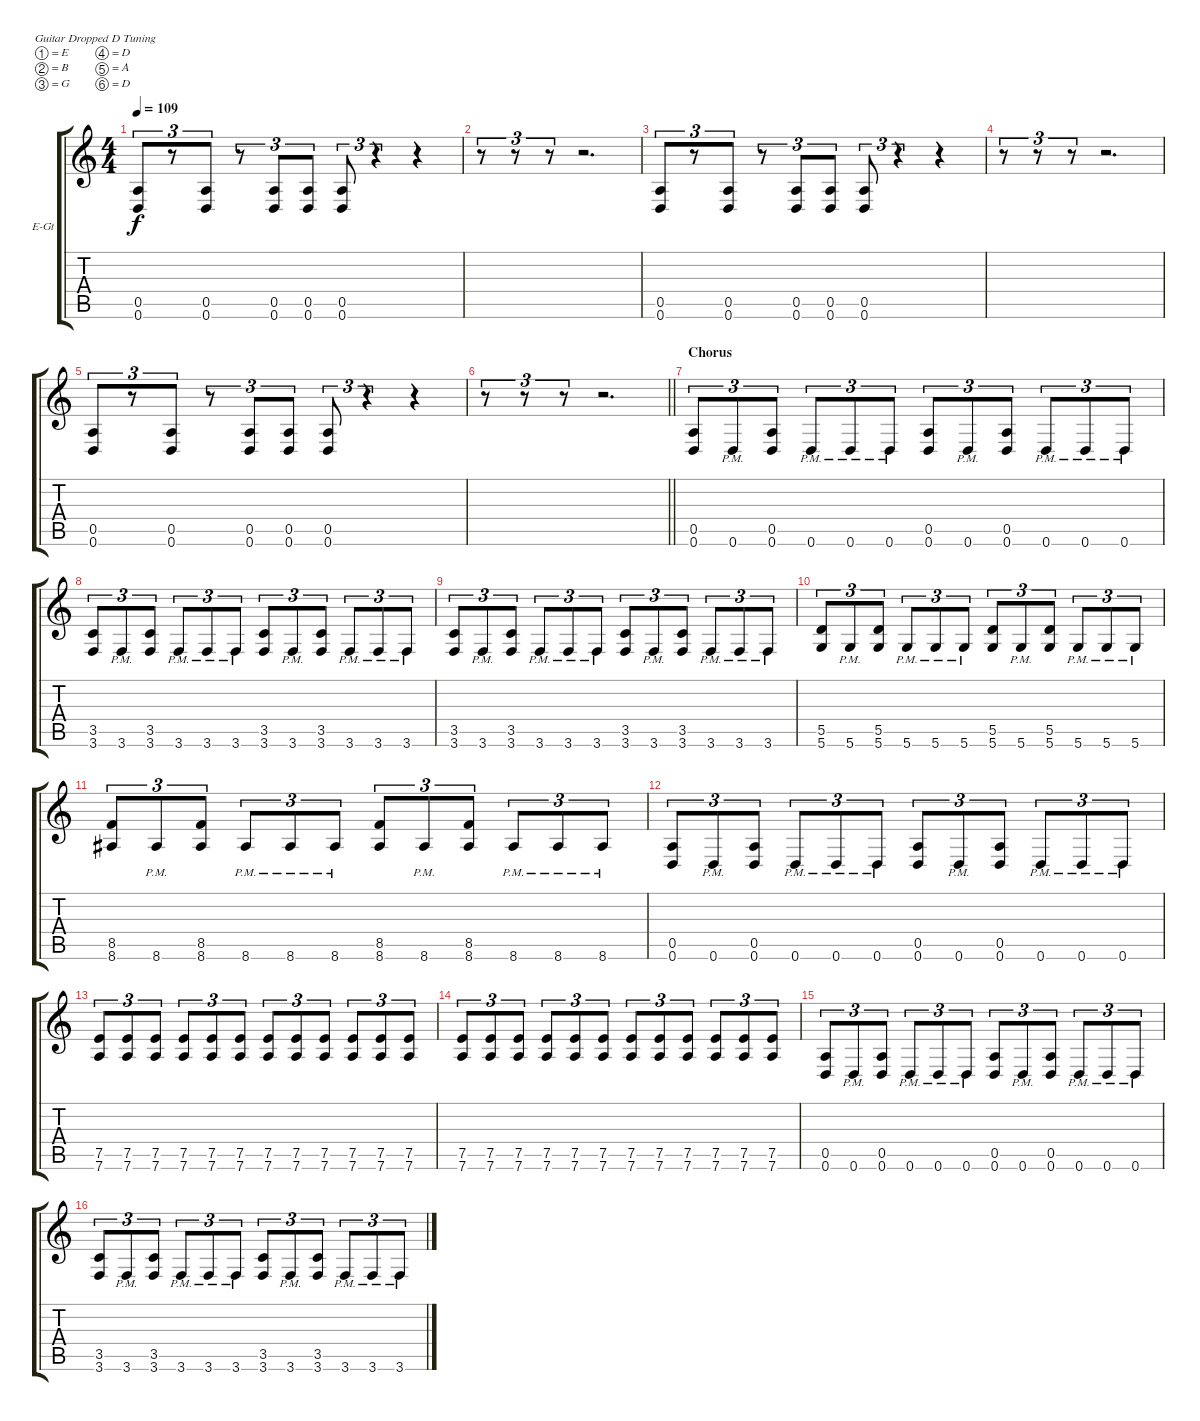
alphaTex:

\bracketExtendMode groupsimilarinstruments
\firstSystemTrackNameOrientation horizontal
\otherSystemsTrackNameOrientation horizontal
\track ("Guitar 1" "E-Gt") {instrument distortionguitar}
\staff {score tabs}
\tuning (E4 B3 G3 D3 A2 D2)
\ts (4 4)
\tempo 109
\clef g2
\ks c
(0.5 0.6).8{tu (3 2) dy f} r.8{tu (3 2)} (0.5 0.6).8{tu (3 2)} r.8{tu (3 2)} (0.5 0.6).8{tu (3 2)} (0.5 0.6).8{tu (3 2)} (0.5 0.6).8{tu (3 2)} r.4{tu (3 2)} r.4 |
r.8{tu (3 2)} r.8{tu (3 2)} r.8{tu (3 2)} r.2{d} |
(0.5 0.6).8{tu (3 2)} r.8{tu (3 2)} (0.5 0.6).8{tu (3 2)} r.8{tu (3 2)} (0.5 0.6).8{tu (3 2)} (0.5 0.6).8{tu (3 2)} (0.5 0.6).8{tu (3 2)} r.4{tu (3 2)} r.4 |
r.8{tu (3 2)} r.8{tu (3 2)} r.8{tu (3 2)} r.2{d} |
(0.5 0.6).8{tu (3 2)} r.8{tu (3 2)} (0.5 0.6).8{tu (3 2)} r.8{tu (3 2)} (0.5 0.6).8{tu (3 2)} (0.5 0.6).8{tu (3 2)} (0.5 0.6).8{tu (3 2)} r.4{tu (3 2)} r.4 |
\barLineRight lightlight
r.8{tu (3 2)} r.8{tu (3 2)} r.8{tu (3 2)} r.2{d} |
\section ("" "Chorus")
(0.5 0.6).8{tu (3 2)} 0.6{pm}.8{tu (3 2)} (0.5 0.6).8{tu (3 2)} 0.6{pm}.8{tu (3 2)} 0.6{pm}.8{tu (3 2)} 0.6{pm}.8{tu (3 2)} (0.5 0.6).8{tu (3 2)} 0.6{pm}.8{tu (3 2)} (0.5 0.6).8{tu (3 2)} 0.6{pm}.8{tu (3 2)} 0.6{pm}.8{tu (3 2)} 0.6{pm}.8{tu (3 2)} |
(3.5 3.6).8{tu (3 2)} 3.6{pm}.8{tu (3 2)} (3.5 3.6).8{tu (3 2)} 3.6{pm}.8{tu (3 2)} 3.6{pm}.8{tu (3 2)} 3.6{pm}.8{tu (3 2)} (3.5 3.6).8{tu (3 2)} 3.6{pm}.8{tu (3 2)} (3.5 3.6).8{tu (3 2)} 3.6{pm}.8{tu (3 2)} 3.6{pm}.8{tu (3 2)} 3.6{pm}.8{tu (3 2)} |
(3.5 3.6).8{tu (3 2)} 3.6{pm}.8{tu (3 2)} (3.5 3.6).8{tu (3 2)} 3.6{pm}.8{tu (3 2)} 3.6{pm}.8{tu (3 2)} 3.6{pm}.8{tu (3 2)} (3.5 3.6).8{tu (3 2)} 3.6{pm}.8{tu (3 2)} (3.5 3.6).8{tu (3 2)} 3.6{pm}.8{tu (3 2)} 3.6{pm}.8{tu (3 2)} 3.6{pm}.8{tu (3 2)} |
(5.5 5.6).8{tu (3 2)} 5.6{pm}.8{tu (3 2)} (5.5 5.6).8{tu (3 2)} 5.6{pm}.8{tu (3 2)} 5.6{pm}.8{tu (3 2)} 5.6{pm}.8{tu (3 2)} (5.5 5.6).8{tu (3 2)} 5.6{pm}.8{tu (3 2)} (5.5 5.6).8{tu (3 2)} 5.6{pm}.8{tu (3 2)} 5.6{pm}.8{tu (3 2)} 5.6{pm}.8{tu (3 2)} |
(8.5 8.6).8{tu (3 2)} 8.6{pm}.8{tu (3 2)} (8.5 8.6).8{tu (3 2)} 8.6{pm}.8{tu (3 2)} 8.6{pm}.8{tu (3 2)} 8.6{pm}.8{tu (3 2)} (8.5 8.6).8{tu (3 2)} 8.6{pm}.8{tu (3 2)} (8.5 8.6).8{tu (3 2)} 8.6{pm}.8{tu (3 2)} 8.6{pm}.8{tu (3 2)} 8.6{pm}.8{tu (3 2)} |
(0.5 0.6).8{tu (3 2)} 0.6{pm}.8{tu (3 2)} (0.5 0.6).8{tu (3 2)} 0.6{pm}.8{tu (3 2)} 0.6{pm}.8{tu (3 2)} 0.6{pm}.8{tu (3 2)} (0.5 0.6).8{tu (3 2)} 0.6{pm}.8{tu (3 2)} (0.5 0.6).8{tu (3 2)} 0.6{pm}.8{tu (3 2)} 0.6{pm}.8{tu (3 2)} 0.6{pm}.8{tu (3 2)} |
(7.5 7.6).8{tu (3 2)} (7.5 7.6).8{tu (3 2)} (7.5 7.6).8{tu (3 2)} (7.5 7.6).8{tu (3 2)} (7.5 7.6).8{tu (3 2)} (7.5 7.6).8{tu (3 2)} (7.5 7.6).8{tu (3 2)} (7.5 7.6).8{tu (3 2)} (7.5 7.6).8{tu (3 2)} (7.5 7.6).8{tu (3 2)} (7.5 7.6).8{tu (3 2)} (7.5 7.6).8{tu (3 2)} |
(7.5 7.6).8{tu (3 2)} (7.5 7.6).8{tu (3 2)} (7.5 7.6).8{tu (3 2)} (7.5 7.6).8{tu (3 2)} (7.5 7.6).8{tu (3 2)} (7.5 7.6).8{tu (3 2)} (7.5 7.6).8{tu (3 2)} (7.5 7.6).8{tu (3 2)} (7.5 7.6).8{tu (3 2)} (7.5 7.6).8{tu (3 2)} (7.5 7.6).8{tu (3 2)} (7.5 7.6).8{tu (3 2)} |
(0.5 0.6).8{tu (3 2)} 0.6{pm}.8{tu (3 2)} (0.5 0.6).8{tu (3 2)} 0.6{pm}.8{tu (3 2)} 0.6{pm}.8{tu (3 2)} 0.6{pm}.8{tu (3 2)} (0.5 0.6).8{tu (3 2)} 0.6{pm}.8{tu (3 2)} (0.5 0.6).8{tu (3 2)} 0.6{pm}.8{tu (3 2)} 0.6{pm}.8{tu (3 2)} 0.6{pm}.8{tu (3 2)} |
(3.5 3.6).8{tu (3 2)} 3.6{pm}.8{tu (3 2)} (3.5 3.6).8{tu (3 2)} 3.6{pm}.8{tu (3 2)} 3.6{pm}.8{tu (3 2)} 3.6{pm}.8{tu (3 2)} (3.5 3.6).8{tu (3 2)} 3.6{pm}.8{tu (3 2)} (3.5 3.6).8{tu (3 2)} 3.6{pm}.8{tu (3 2)} 3.6{pm}.8{tu (3 2)} 3.6{pm}.8{tu (3 2)}
